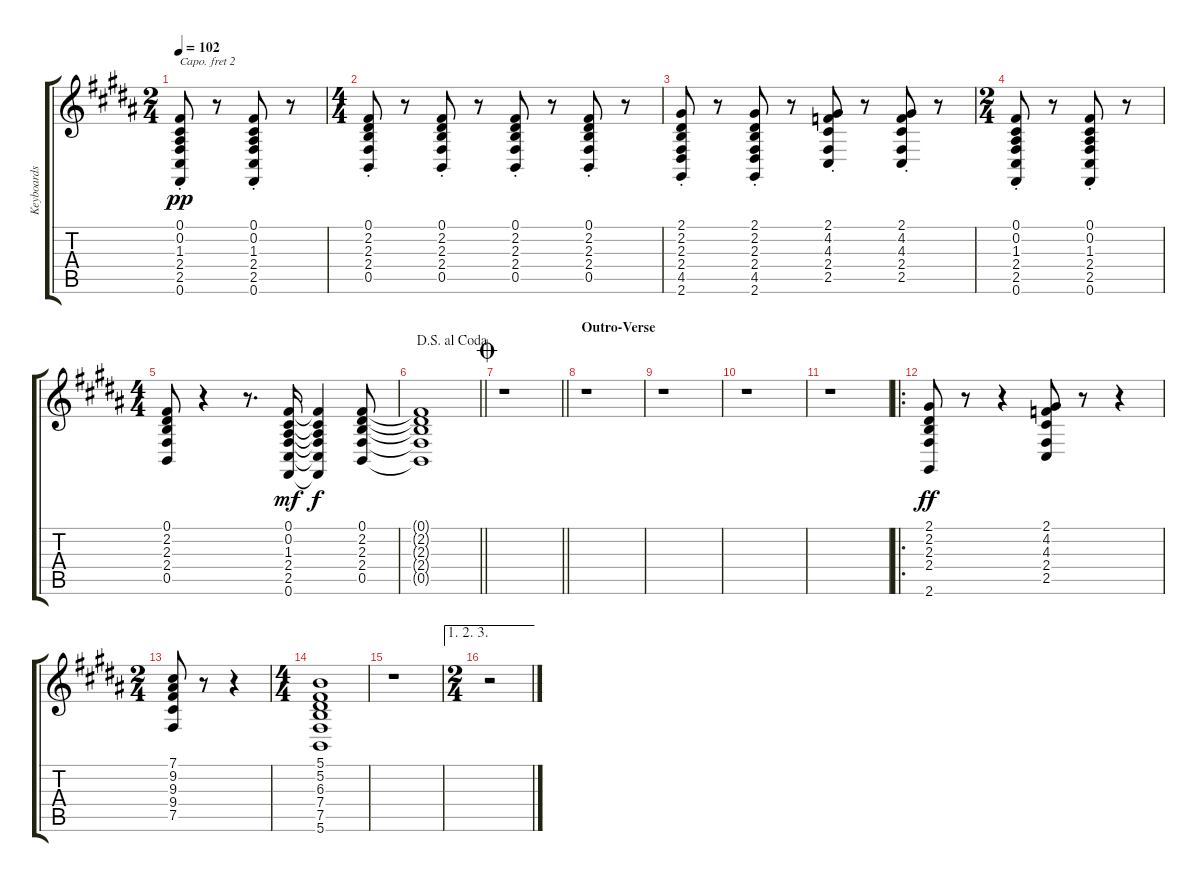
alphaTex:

\track ("Keyboards - Lamm" "Keyboards ") {instrument electricpiano1}
\staff {score tabs}
\capo 2
\tuning (E4 B3 G3 D3 A2 E2) {hide}
\ts (2 4)
\tempo 102
\clef g2
\ks b
(0.1{st} 0.2{st} 1.3{st} 2.4{st} 2.5{st} 0.6{st}).8{dy pp} r.8 (0.1{st} 0.2{st} 1.3{st} 2.4{st} 2.5{st} 0.6{st}).8 r.8 |
\ts (4 4)
\ks g#minor
(0.1{st} 2.2{st} 2.3{st} 2.4{st} 0.5{st}).8 r.8 (0.1{st} 2.2{st} 2.3{st} 2.4{st} 0.5{st}).8 r.8 (0.1{st} 2.2{st} 2.3{st} 2.4{st} 0.5{st}).8 r.8 (0.1{st} 2.2{st} 2.3{st} 2.4{st} 0.5{st}).8 r.8 |
(2.1{st} 2.2{st} 2.3{st} 2.4{st} 4.5{st} 2.6{st}).8 r.8 (2.1{st} 2.2{st} 2.3{st} 2.4{st} 4.5{st} 2.6{st}).8 r.8 (2.1{st} 4.2{st} 4.3{st} 2.4{st} 2.5{st}).8 r.8 (2.1{st} 4.2{st} 4.3{st} 2.4{st} 2.5{st}).8 r.8 |
\ts (2 4)
(0.1{st} 0.2{st} 1.3{st} 2.4{st} 2.5{st} 0.6{st}).8 r.8 (0.1{st} 0.2{st} 1.3{st} 2.4{st} 2.5{st} 0.6{st}).8 r.8 |
\ts (4 4)
\ks b
(0.1 2.2 2.3 2.4 0.5).8 r.4 r.8{d} (0.1 0.2 1.3 2.4 2.5 0.6).16{dy mf} (0.1{t} 0.2{t} 1.3{t} 2.4{t} 2.5{t} 0.6{t}).4{dy f} (0.1 2.2 2.3 2.4 0.5).8 |
\jump dalsegnoalcoda
\barLineRight lightlight
\ks g#minor
(0.1{t} 2.2{t} 2.3{t} 2.4{t} 0.5{t}).1 |
\jump coda
\barLineRight lightlight
r.1 |
\section ("" "Outro-Verse")
r.1 |
\ks b
r.1 |
\ks g#minor
r.1 |
\ks b
r.1 |
\ro
\ks g#minor
(2.1 2.2 2.3 2.4 2.6).8{dy ff} r.8 r.4 (2.1 4.2 4.3 2.4 2.5).8 r.8 r.4 |
\ts (2 4)
(7.1 9.2 9.3 9.4 7.5).8 r.8 r.4 |
\ts (4 4)
\ks b
(5.1 5.2 6.3 7.4 7.5 5.6).1 |
\ks g#minor
r.1 |
\ae (1 2 3)
\ts (2 4)
r.2
